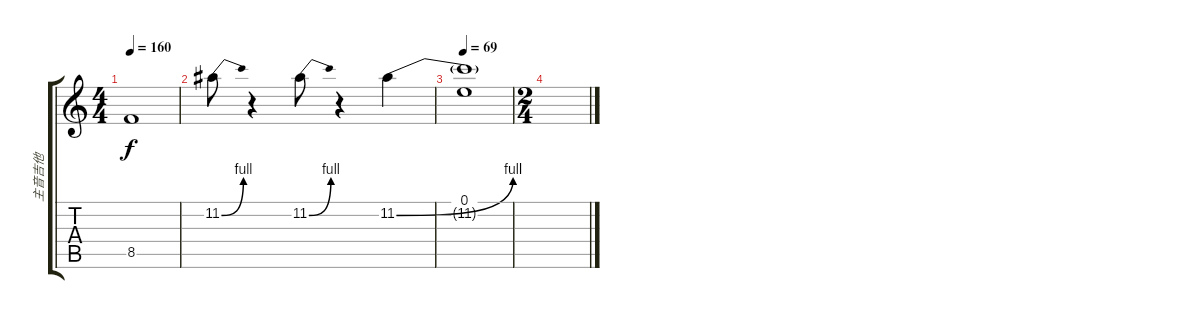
\track ("主音吉他" "主音吉他") {instrument distortionguitar}
\staff {score tabs}
\tuning (E4 B3 G3 D3 A2 E2) {hide}
\ts (4 4)
\tempo 160
\clef g2
\ks c
8.5{t}.1{dy f} |
11.2{be (bend 0 0 60 4)}.8{volume 13 instrument distortionguitar} r.4 11.2{be (bend 0 0 60 4)}.8 r.4 11.2{be (bend 0 0 60 4)}.4 |
\tempo 69
(0.1 11.2{t}).1{volume 3} |
\ts (2 4)
